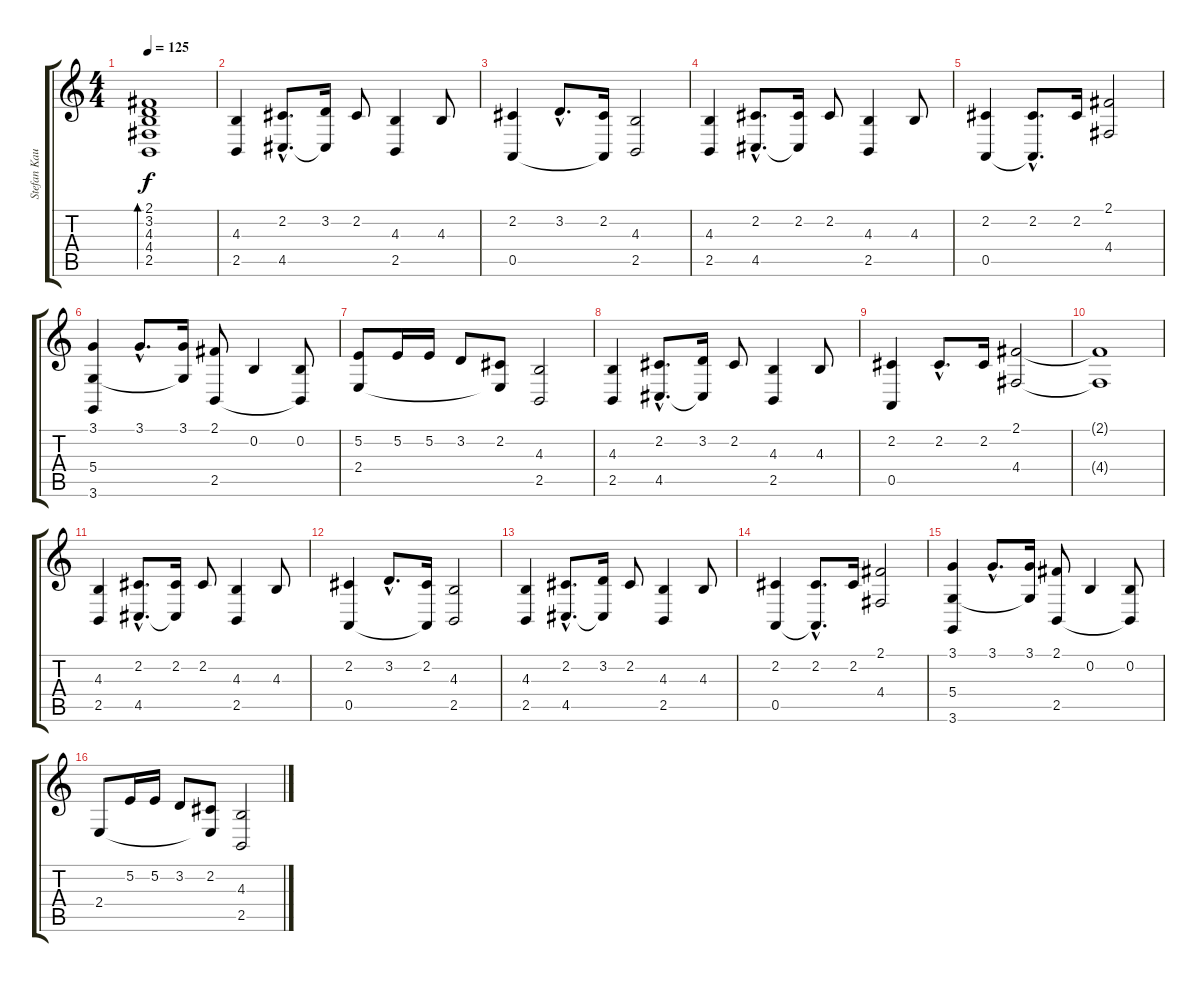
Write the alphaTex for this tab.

\track ("Stefan Kaufmann - accordion" "Stefan Kau") {instrument accordion}
\staff {score tabs}
\tuning (E4 B3 G3 D3 A2 E2) {hide}
\ts (4 4)
\tempo 125
\clef g2
\ks c
(2.1 3.2 4.3 4.4 2.5).1{bd 480 dy f instrument accordion} |
(4.3 2.5).4 (2.2{hac} 4.5{hac}).8{d} (3.2 4.5{t}).16 2.2.8 (4.3 2.5).4 4.3.8 |
(2.2 0.5).4 3.2{hac}.8{d} (2.2 0.5{t}).16 (4.3 2.5).2 |
(4.3 2.5).4 (2.2{hac} 4.5{hac}).8{d} (2.2 4.5{t}).16 2.2.8 (4.3 2.5).4 4.3.8 |
(2.2 0.5).4 (2.2{hac} 0.5{hac t}).8{d} 2.2.16 (2.1 4.4).2 |
(3.1 5.4 3.6).4 3.1{hac}.8{d} (3.1 5.4{t}).16 (2.1 2.5).8 0.2.4 (0.2 2.5{t}).8 |
(5.2 2.4).8 5.2.16 5.2.16 3.2.8 (2.2 2.4{t}).8 (4.3 2.5).2 |
(4.3 2.5).4 (2.2{hac} 4.5{hac}).8{d} (3.2 4.5{t}).16 2.2.8 (4.3 2.5).4 4.3.8 |
(2.2 0.5).4 2.2{hac}.8{d} 2.2.16 (2.1 4.4).2 |
(2.1{t} 4.4{t}).1 |
(4.3 2.5).4 (2.2{hac} 4.5{hac}).8{d} (2.2 4.5{t}).16 2.2.8 (4.3 2.5).4 4.3.8 |
(2.2 0.5).4 3.2{hac}.8{d} (2.2 0.5{t}).16 (4.3 2.5).2 |
(4.3 2.5).4 (2.2{hac} 4.5{hac}).8{d} (3.2 4.5{t}).16 2.2.8 (4.3 2.5).4 4.3.8 |
(2.2 0.5).4 (2.2{hac} 0.5{hac t}).8{d} 2.2.16 (2.1 4.4).2 |
(3.1 5.4 3.6).4 3.1{hac}.8{d} (3.1 5.4{t}).16 (2.1 2.5).8 0.2.4 (0.2 2.5{t}).8 |
2.4.8 5.2.16 5.2.16 3.2.8 (2.2 2.4{t}).8 (4.3 2.5).2
